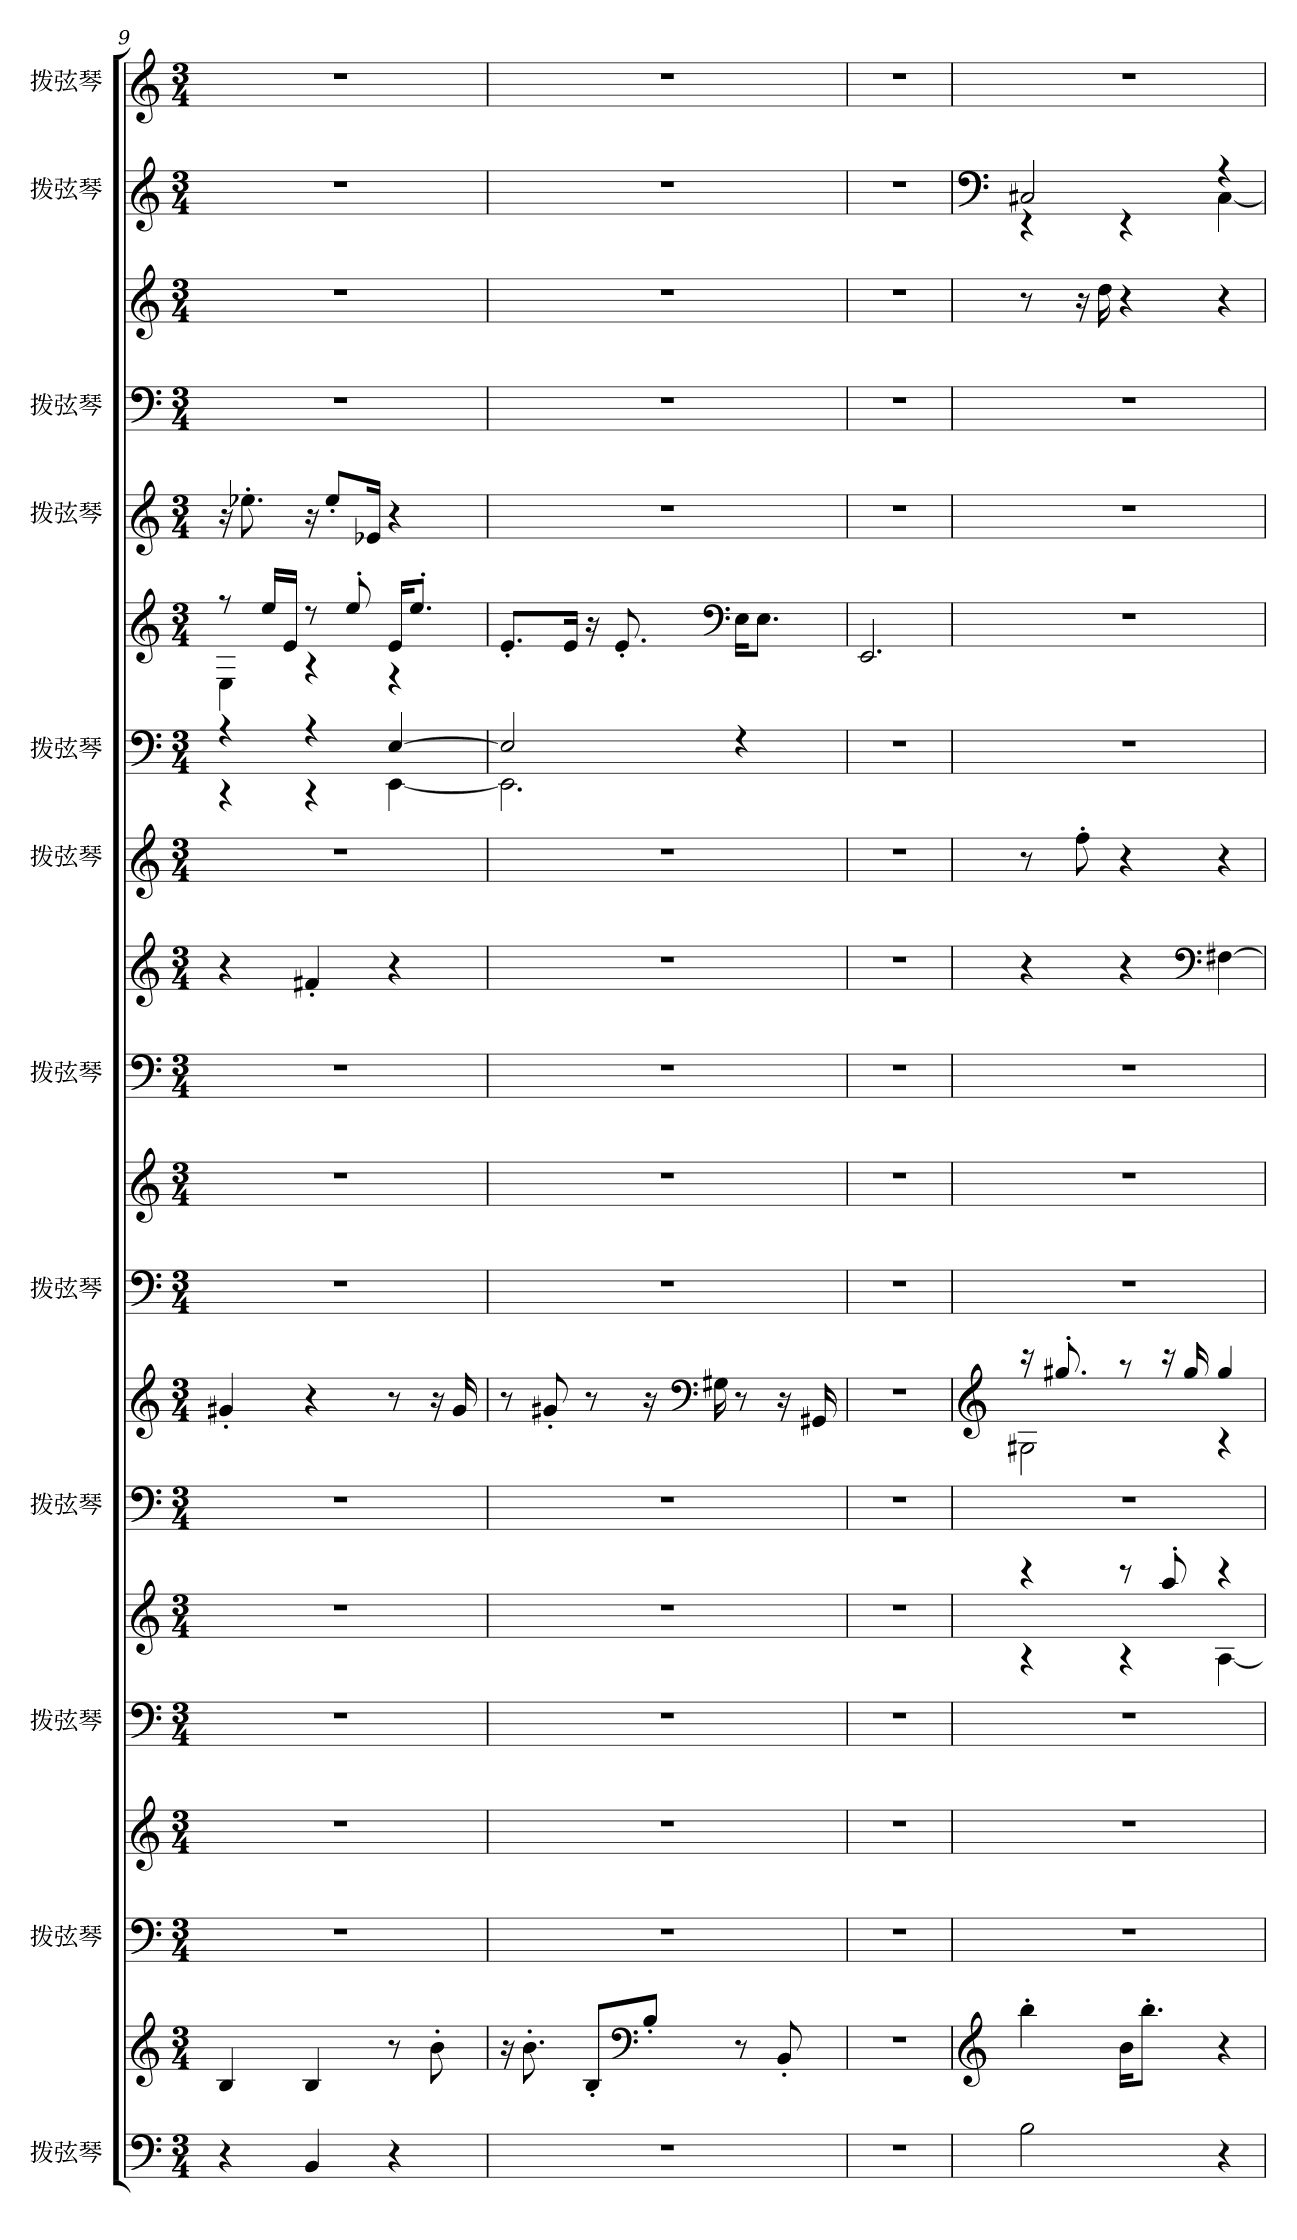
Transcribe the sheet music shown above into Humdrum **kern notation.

**kern	**kern	**kern	**kern	**kern	**kern	**kern	**kern	**kern	**kern	**kern	**kern	**kern	**kern	**kern	**kern	**kern	**kern	**kern	**kern
*part12	*part12	*part11	*part11	*part10	*part10	*part9	*part9	*part8	*part8	*part7	*part7	*part6	*part5	*part5	*part4	*part3	*part3	*part2	*part1
*staff20	*staff19	*staff18	*staff17	*staff16	*staff15	*staff14	*staff13	*staff12	*staff11	*staff10	*staff9	*staff8	*staff7	*staff6	*staff5	*staff4	*staff3	*staff2	*staff1
*I"拨弦琴	*	*I"拨弦琴	*	*I"拨弦琴	*	*I"拨弦琴	*	*I"拨弦琴	*	*I"拨弦琴	*	*I"拨弦琴	*I"拨弦琴	*	*I"拨弦琴	*I"拨弦琴	*	*I"拨弦琴	*I"拨弦琴
*clefF4	*clefG2	*clefF4	*clefG2	*clefF4	*clefG2	*clefF4	*clefG2	*clefF4	*clefG2	*clefF4	*clefG2	*clefG2	*clefF4	*clefG2	*clefG2	*clefF4	*clefG2	*clefG2	*clefG2
*k[]	*k[]	*k[]	*k[]	*k[]	*k[]	*k[]	*k[]	*k[]	*k[]	*k[]	*k[]	*k[]	*k[]	*k[]	*k[]	*k[]	*k[]	*k[]	*k[]
*M3/4	*M3/4	*M3/4	*M3/4	*M3/4	*M3/4	*M3/4	*M3/4	*M3/4	*M3/4	*M3/4	*M3/4	*M3/4	*M3/4	*M3/4	*M3/4	*M3/4	*M3/4	*M3/4	*M3/4
=9	=9	=9	=9	=9	=9	=9	=9	=9	=9	=9	=9	=9	=9	=9	=9	=9	=9	=9	=9
*	*	*	*	*	*	*	*	*	*	*	*	*	*^	*^	*	*	*	*	*
4r	4B/	2.r	2.r	2.r	2.r	2.r	4g#X'/	2.r	2.r	2.r	4r	2.r	4r	4r	8r	4E\	16r	2.r	2.r	2.r	2.r
.	.	.	.	.	.	.	.	.	.	.	.	.	.	.	.	.	8.ee-X'\	.	.	.	.
.	.	.	.	.	.	.	.	.	.	.	.	.	.	.	16ee/LL	.	.	.	.	.	.
.	.	.	.	.	.	.	.	.	.	.	.	.	.	.	16e/JJ	.	.	.	.	.	.
4BB/	4B/	.	.	.	.	.	4r	.	.	.	4f#X'/	.	4r	4r	8r	4r	16r	.	.	.	.
.	.	.	.	.	.	.	.	.	.	.	.	.	.	.	.	.	8ee-'/L	.	.	.	.
.	.	.	.	.	.	.	.	.	.	.	.	.	.	.	8ee'/	.	.	.	.	.	.
.	.	.	.	.	.	.	.	.	.	.	.	.	.	.	.	.	16e-X/Jk	.	.	.	.
4r	8r	.	.	.	.	.	8r	.	.	.	4r	.	[4E/	[4EE\	16e/KL	4r	4r	.	.	.	.
.	.	.	.	.	.	.	.	.	.	.	.	.	.	.	8.ee'/J	.	.	.	.	.	.
.	8b'\	.	.	.	.	.	16r	.	.	.	.	.	.	.	.	.	.	.	.	.	.
.	.	.	.	.	.	.	16g#/	.	.	.	.	.	.	.	.	.	.	.	.	.	.
*	*	*	*	*	*	*	*	*	*	*	*	*	*	*	*v	*v	*	*	*	*	*
!!LO:PB:g=z
=10	=10	=10	=10	=10	=10	=10	=10	=10	=10	=10	=10	=10	=10	=10	=10	=10	=10	=10	=10	=10
2.r	16r	2.r	2.r	2.r	2.r	2.r	8r	2.r	2.r	2.r	2.r	2.r	2E/]	2.EE\]	8.e'/L	2.r	2.r	2.r	2.r	2.r
.	8.b'\	.	.	.	.	.	.	.	.	.	.	.	.	.	.	.	.	.	.	.
.	.	.	.	.	.	.	8g#X'/	.	.	.	.	.	.	.	.	.	.	.	.	.
.	.	.	.	.	.	.	.	.	.	.	.	.	.	.	16e/Jk	.	.	.	.	.
.	8B'/L	.	.	.	.	.	8r	.	.	.	.	.	.	.	16r	.	.	.	.	.
.	.	.	.	.	.	.	.	.	.	.	.	.	.	.	8.e'/	.	.	.	.	.
*	*clefF4	*	*	*	*	*	*	*	*	*	*	*	*	*	*	*	*	*	*	*
.	8B'/J	.	.	.	.	.	16r	.	.	.	.	.	.	.	.	.	.	.	.	.
*	*	*	*	*	*	*	*clefF4	*	*	*	*	*	*	*	*	*	*	*	*	*
.	.	.	.	.	.	.	16G#X\	.	.	.	.	.	.	.	.	.	.	.	.	.
*	*	*	*	*	*	*	*	*	*	*	*	*	*	*	*clefF4	*	*	*	*	*
.	8r	.	.	.	.	.	8r	.	.	.	.	.	4r	.	16E\KL	.	.	.	.	.
.	.	.	.	.	.	.	.	.	.	.	.	.	.	.	8.E\J	.	.	.	.	.
.	8BB'/	.	.	.	.	.	16r	.	.	.	.	.	.	.	.	.	.	.	.	.
.	.	.	.	.	.	.	16GG#X/	.	.	.	.	.	.	.	.	.	.	.	.	.
*	*	*	*	*	*	*	*	*	*	*	*	*	*v	*v	*	*	*	*	*	*
=11	=11	=11	=11	=11	=11	=11	=11	=11	=11	=11	=11	=11	=11	=11	=11	=11	=11	=11	=11
2.r	2.r	2.r	2.r	2.r	2.r	2.r	2.r	2.r	2.r	2.r	2.r	2.r	2.r	2.EE/	2.r	2.r	2.r	2.r	2.r
=12	=12	=12	=12	=12	=12	=12	=12	=12	=12	=12	=12	=12	=12	=12	=12	=12	=12	=12	=12
*	*clefG2	*	*	*	*	*	*clefG2	*	*	*	*	*	*	*	*	*	*	*clefF4	*
*	*	*	*	*	*^	*	*^	*	*	*	*	*	*	*	*	*	*	*^	*
2B\	4bb'\	2.r	2.r	2.r	4r	4r	2.r	16r	2G#X\	2.r	2.r	2.r	4r	8r	2.r	2.r	2.r	2.r	8r	2C#X/	4r	2.r
.	.	.	.	.	.	.	.	8.gg#X'/	.	.	.	.	.	.	.	.	.	.	.	.	.	.
.	.	.	.	.	.	.	.	.	.	.	.	.	.	8ff'\	.	.	.	.	16r	.	.	.
.	.	.	.	.	.	.	.	.	.	.	.	.	.	.	.	.	.	.	16dd\	.	.	.
.	16b\KL	.	.	.	8r	4r	.	8r	.	.	.	.	4r	4r	.	.	.	.	4r	.	4r	.
.	8.bb'\J	.	.	.	.	.	.	.	.	.	.	.	.	.	.	.	.	.	.	.	.	.
.	.	.	.	.	8aa'/	.	.	16r	.	.	.	.	.	.	.	.	.	.	.	.	.	.
.	.	.	.	.	.	.	.	16gg#/	.	.	.	.	.	.	.	.	.	.	.	.	.	.
*	*	*	*	*	*	*	*	*	*	*	*	*	*clefF4	*	*	*	*	*	*	*	*	*
4r	4r	.	.	.	4r	[4A\	.	4gg#/	4r	.	.	.	[4F#X\	4r	.	.	.	.	4r	4r	[4C#\	.
*	*	*	*	*	*v	*v	*	*v	*v	*	*	*	*	*	*	*	*	*	*	*v	*v	*
=	=	=	=	=	=	=	=	=	=	=	=	=	=	=	=	=	=	=	=
*-	*-	*-	*-	*-	*-	*-	*-	*-	*-	*-	*-	*-	*-	*-	*-	*-	*-	*-	*-
